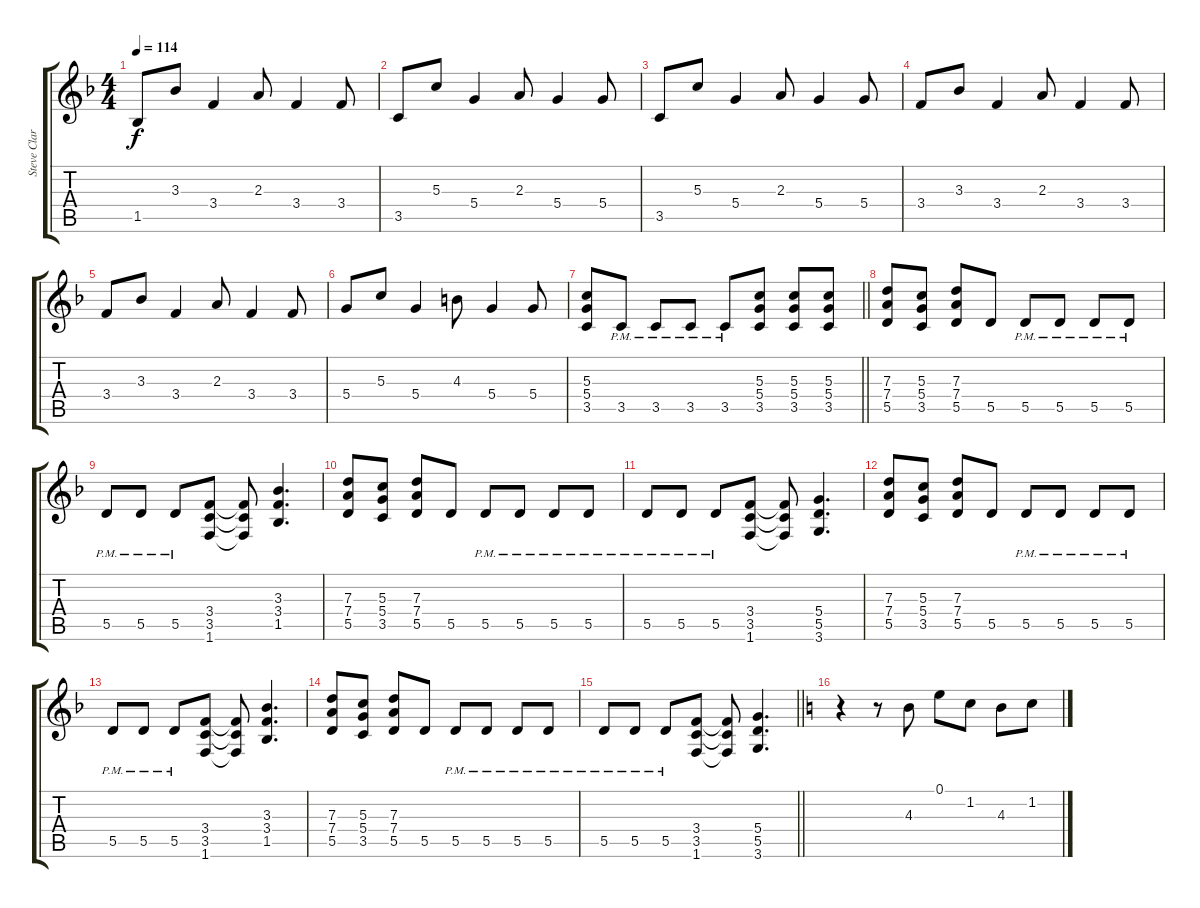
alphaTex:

\track ("Steve Clark" "Steve Clar") {instrument acousticguitarsteel}
\staff {score tabs}
\tuning (E4 B3 G3 D3 A2 E2) {hide}
\ts (4 4)
\tempo 114
\clef g2
\ks dminor
1.5.8{dy f} 3.3.8 3.4.4 2.3.8 3.4.4 3.4.8 |
3.5.8 5.3.8 5.4.4 2.3.8 5.4.4 5.4.8 |
3.5.8 5.3.8 5.4.4 2.3.8 5.4.4 5.4.8 |
3.4.8 3.3.8 3.4.4 2.3.8 3.4.4 3.4.8 |
3.4.8 3.3.8 3.4.4 2.3.8 3.4.4 3.4.8 |
5.4.8 5.3.8 5.4.4 4.3.8 5.4.4 5.4.8 |
\barLineRight lightlight
(5.3 5.4 3.5).8 3.5{pm}.8 3.5{pm}.8 3.5{pm}.8 3.5{pm}.8 (5.3 5.4 3.5).8 (5.3 5.4 3.5).8 (5.3 5.4 3.5).8 |
(7.3 7.4 5.5).8 (5.3 5.4 3.5).8 (7.3 7.4 5.5).8 5.5.8 5.5{pm}.8 5.5{pm}.8 5.5{pm}.8 5.5{pm}.8 |
5.5{pm}.8 5.5{pm}.8 5.5{pm}.8 (3.4 3.5 1.6).8 (3.4{t} 3.5{t} 1.6{t}).8 (3.3 3.4 1.5).4{d} |
(7.3 7.4 5.5).8 (5.3 5.4 3.5).8 (7.3 7.4 5.5).8 5.5.8 5.5{pm}.8 5.5{pm}.8 5.5{pm}.8 5.5{pm}.8 |
5.5{pm}.8 5.5{pm}.8 5.5{pm}.8 (3.4 3.5 1.6).8 (3.4{t} 3.5{t} 1.6{t}).8 (5.4 5.5 3.6).4{d} |
(7.3 7.4 5.5).8 (5.3 5.4 3.5).8 (7.3 7.4 5.5).8 5.5.8 5.5{pm}.8 5.5{pm}.8 5.5{pm}.8 5.5{pm}.8 |
5.5{pm}.8 5.5{pm}.8 5.5{pm}.8 (3.4 3.5 1.6).8 (3.4{t} 3.5{t} 1.6{t}).8 (3.3 3.4 1.5).4{d} |
(7.3 7.4 5.5).8 (5.3 5.4 3.5).8 (7.3 7.4 5.5).8 5.5.8 5.5{pm}.8 5.5{pm}.8 5.5{pm}.8 5.5{pm}.8 |
\barLineRight lightlight
5.5{pm}.8 5.5{pm}.8 5.5{pm}.8 (3.4 3.5 1.6).8 (3.4{t} 3.5{t} 1.6{t}).8 (5.4 5.5 3.6).4{d} |
\ks aminor
r.4{volume 16 instrument acousticguitarsteel} r.8 4.3.8 0.1.8 1.2.8 4.3.8 1.2.8
